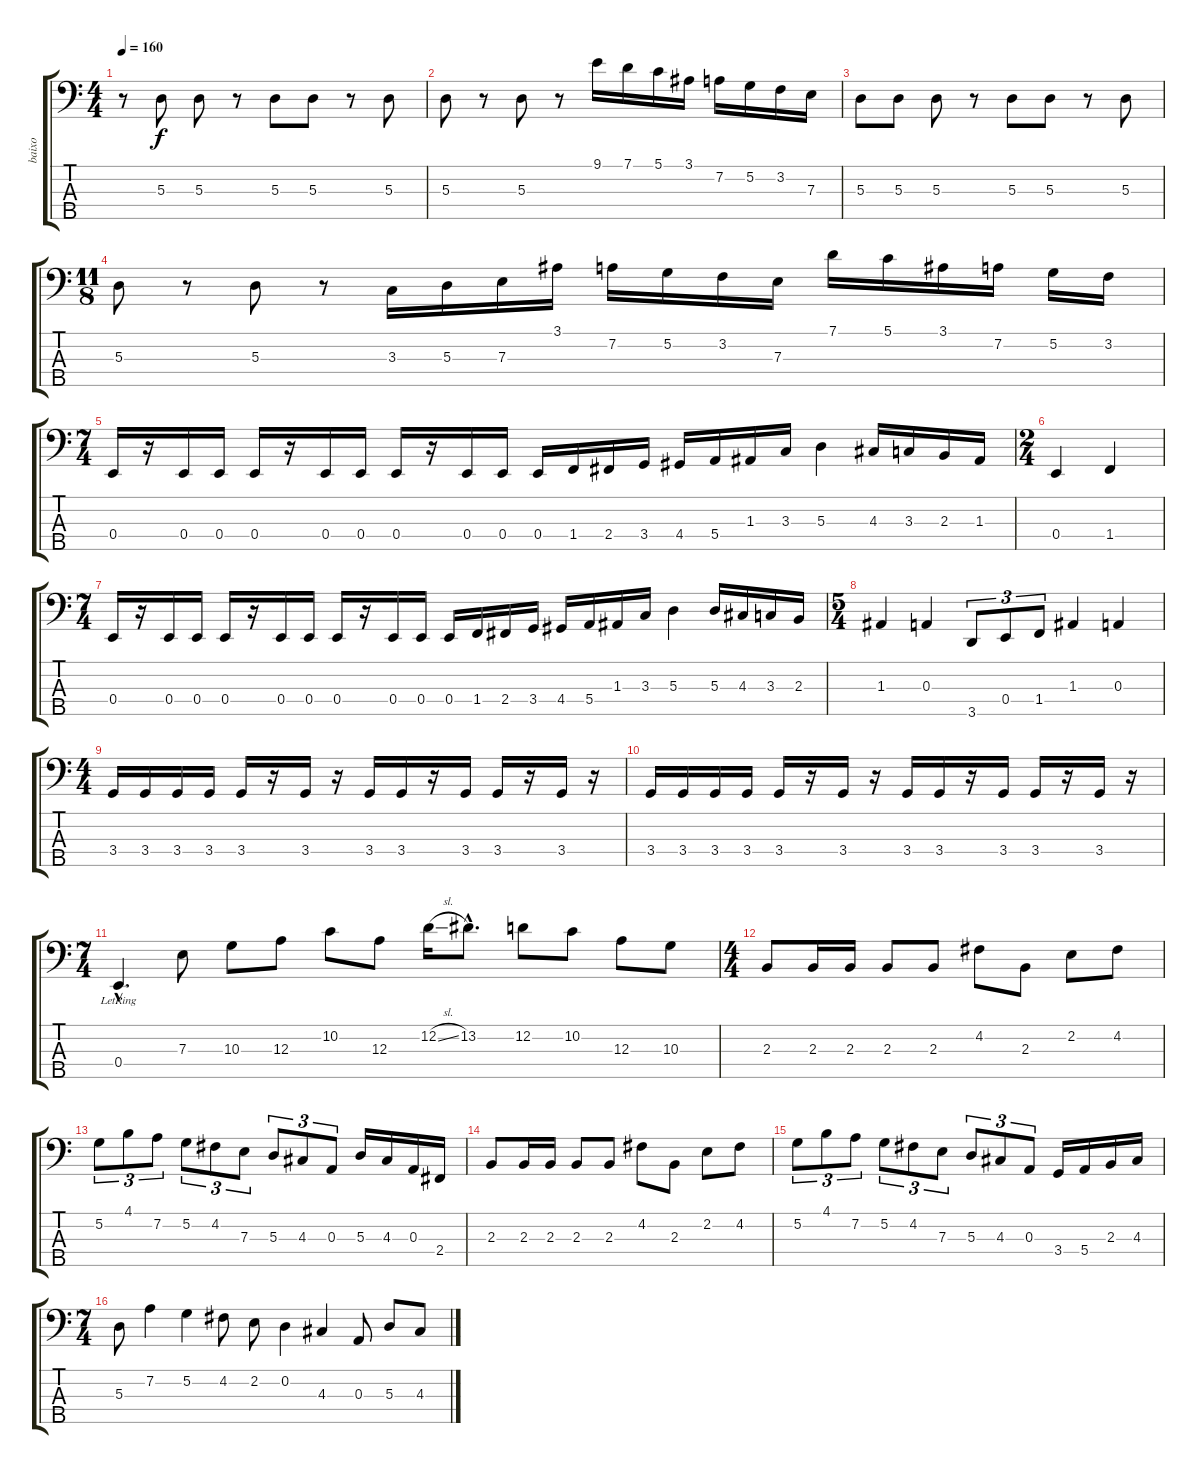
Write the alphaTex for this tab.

\track ("baixo" "baixo") {instrument electricbassfinger}
\staff {score tabs}
\tuning (G2 D2 A1 E1 B0) {hide}
\ts (4 4)
\tempo 160
\clef f4
\ks c
r.8{dy f instrument electricbassfinger} 5.3.8{volume 3} 5.3.8{volume 16} r.8 5.3.8 5.3.8 r.8 5.3.8 |
5.3.8 r.8 5.3.8 r.8 9.1.16 7.1.16 5.1.16 3.1.16 7.2.16 5.2.16 3.2.16 7.3.16 |
5.3.8 5.3.8 5.3.8 r.8 5.3.8 5.3.8 r.8 5.3.8 |
\ts (11 8)
5.3.8 r.8 5.3.8 r.8 3.3.16 5.3.16 7.3.16 3.1.16 7.2.16 5.2.16 3.2.16 7.3.16 7.1.16 5.1.16 3.1.16 7.2.16 5.2.16 3.2.16 |
\ts (7 4)
0.4.16 r.16 0.4.16 0.4.16 0.4.16 r.16 0.4.16 0.4.16 0.4.16 r.16 0.4.16 0.4.16 0.4.16 1.4.16 2.4.16 3.4.16 4.4.16 5.4.16 1.3.16 3.3.16 5.3.4 4.3.16 3.3.16 2.3.16 1.3.16 |
\ts (2 4)
0.4.4 1.4.4 |
\ts (7 4)
0.4.16 r.16 0.4.16 0.4.16 0.4.16 r.16 0.4.16 0.4.16 0.4.16 r.16 0.4.16 0.4.16 0.4.16 1.4.16 2.4.16 3.4.16 4.4.16 5.4.16 1.3.16 3.3.16 5.3.4 5.3.16 4.3.16 3.3.16 2.3.16 |
\ts (5 4)
1.3.4 0.3.4 3.5.8{tu (3 2)} 0.4.8{tu (3 2)} 1.4.8{tu (3 2)} 1.3.4 0.3.4 |
\ts (4 4)
3.4.16 3.4.16 3.4.16 3.4.16 3.4.16 r.16 3.4.16 r.16 3.4.16 3.4.16 r.16 3.4.16 3.4.16 r.16 3.4.16 r.16 |
3.4.16 3.4.16 3.4.16 3.4.16 3.4.16 r.16 3.4.16 r.16 3.4.16 3.4.16 r.16 3.4.16 3.4.16 r.16 3.4.16 r.16 |
\ts (7 4)
0.4{hac lr}.4{d} 7.3.8 10.3.8 12.3.8 10.2.8 12.3.8 12.2{sl}.16 13.2{hac}.8{d} 12.2.8 10.2.8 12.3.8 10.3.8 |
\ts (4 4)
2.3.8 2.3.16 2.3.16 2.3.8 2.3.8 4.2.8 2.3.8 2.2.8 4.2.8 |
5.2.8{tu (3 2)} 4.1.8{tu (3 2)} 7.2.8{tu (3 2)} 5.2.8{tu (3 2)} 4.2.8{tu (3 2)} 7.3.8{tu (3 2)} 5.3.8{tu (3 2)} 4.3.8{tu (3 2)} 0.3.8{tu (3 2)} 5.3.16 4.3.16 0.3.16 2.4.16 |
2.3.8 2.3.16 2.3.16 2.3.8 2.3.8 4.2.8 2.3.8 2.2.8 4.2.8 |
5.2.8{tu (3 2)} 4.1.8{tu (3 2)} 7.2.8{tu (3 2)} 5.2.8{tu (3 2)} 4.2.8{tu (3 2)} 7.3.8{tu (3 2)} 5.3.8{tu (3 2)} 4.3.8{tu (3 2)} 0.3.8{tu (3 2)} 3.4.16 5.4.16 2.3.16 4.3.16 |
\ts (7 4)
5.3.8 7.2.4 5.2.4 4.2.8 2.2.8 0.2.4 4.3.4 0.3.8 5.3.8 4.3.8
